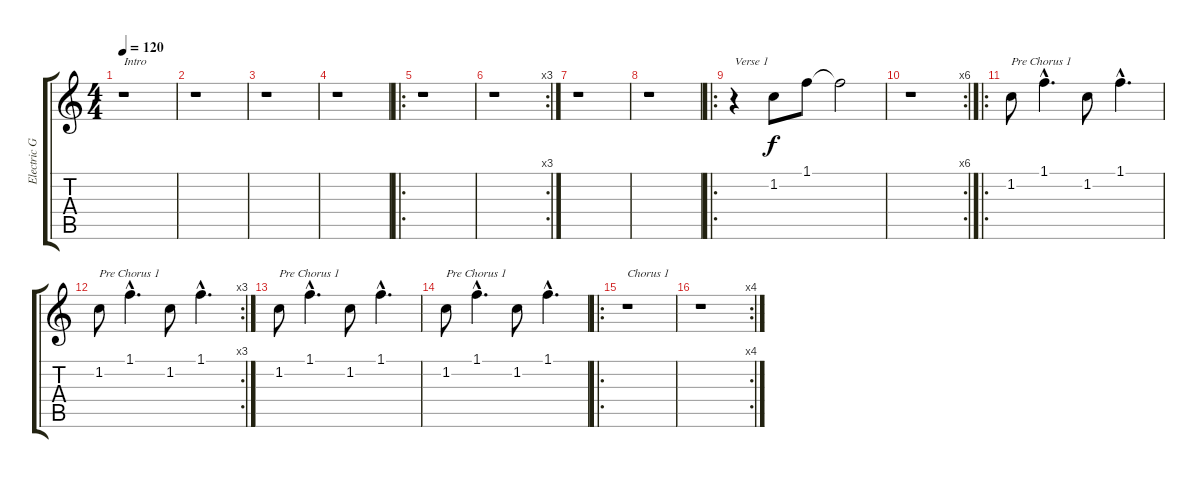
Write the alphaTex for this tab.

\track ("Electric Guitar" "Electric G") {instrument overdrivenguitar}
\staff {score tabs}
\tuning (E4 B3 G3 D3 A2 E2) {hide}
\ts (4 4)
\tempo 120
\clef g2
\ks c
r.1{txt "Intro" dy f instrument overdrivenguitar} |
r.1 |
r.1 |
r.1 |
\ro
r.1 |
\rc 3
r.1 |
r.1 |
r.1 |
\ro
r.4{txt "Verse 1"} 1.2.8 1.1.8 1.1{t}.2 |
\rc 6
r.1 |
\ro
1.2.8{txt "Pre Chorus 1"} 1.1{hac}.4{d} 1.2.8 1.1{hac}.4{d} |
\rc 3
1.2.8{txt "Pre Chorus 1"} 1.1{hac}.4{d} 1.2.8 1.1{hac}.4{d} |
1.2.8{txt "Pre Chorus 1"} 1.1{hac}.4{d} 1.2.8 1.1{hac}.4{d} |
1.2.8{txt "Pre Chorus 1"} 1.1{hac}.4{d} 1.2.8 1.1{hac}.4{d} |
\ro
r.1{txt "Chorus 1"} |
\rc 4
r.1
